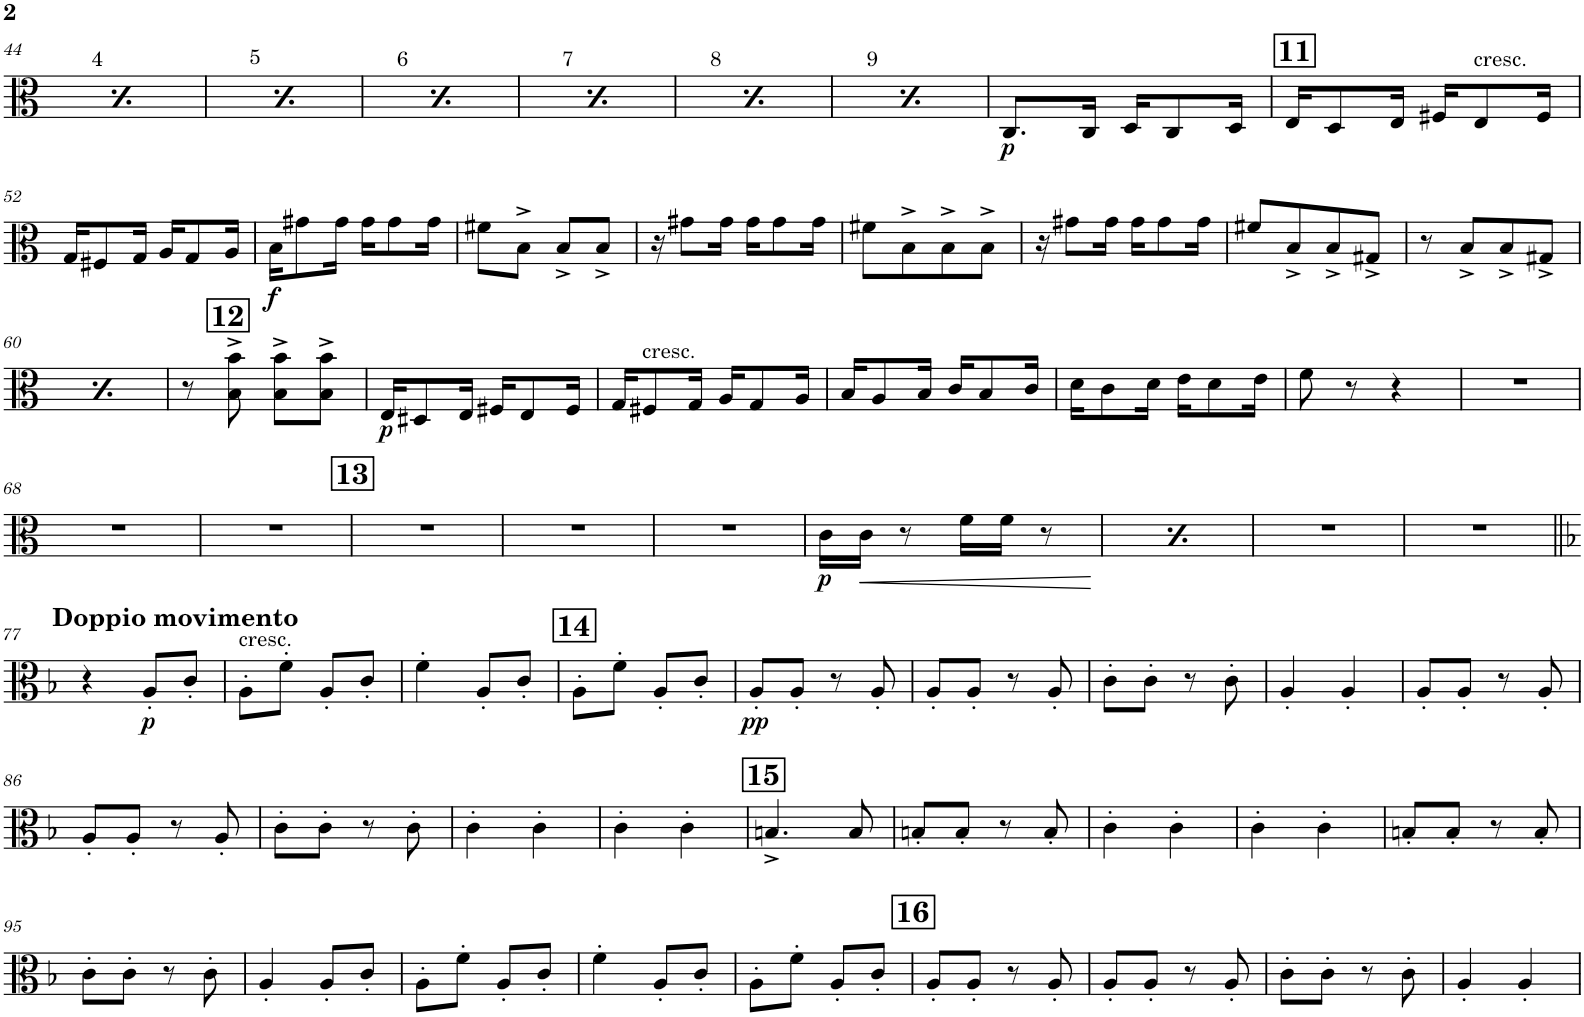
**kern	**dynam
*part1	*part1
*staff1	*staff1
*I"Piano	*
*I'Pno	*
!!LO:PB:g=z
*clefC3	*
*k[]	*
*M2/4	*
!!LO:REH:place=s1:a:B:cj:fs=14:t=O
=44	=44
!	!LO:DY:b
16c\LL	ff
16c\JJ	.
8r	.
16G/LL	.
16G/JJ	.
8r	.
!!LO:REH:place=s1:a:B:cj:fs=14:t=O
=45	=45
!	!LO:DY:b
16c\LL	ff
16c\JJ	.
8r	.
16G/LL	.
16G/JJ	.
8r	.
!!LO:REH:place=s1:a:B:cj:fs=14:t=O
=46	=46
!	!LO:DY:b
16c\LL	ff
16c\JJ	.
8r	.
16G/LL	.
16G/JJ	.
8r	.
!!LO:REH:place=s1:a:B:cj:fs=14:t=O
=47	=47
!	!LO:DY:b
16c\LL	ff
16c\JJ	.
8r	.
16G/LL	.
16G/JJ	.
8r	.
!!LO:REH:place=s1:a:B:cj:fs=14:t=O
=48	=48
!	!LO:DY:b
16c\LL	ff
16c\JJ	.
8r	.
16G/LL	.
16G/JJ	.
8r	.
!!LO:REH:place=s1:a:B:cj:fs=14:t=O
=49	=49
!	!LO:DY:b
16c\LL	ff
16c\JJ	.
8r	.
16G/LL	.
16G/JJ	.
8r	.
=50	=50
!	!LO:DY:b
8.C/L	p
16C/Jk	.
16D/KL	.
8C/	.
16D/Jk	.
!!LO:REH:place=s1:a:B:cj:fs=14:t=11
=51	=51
16E/KL	.
8D/	.
16E/Jk	.
16F#X/KL	.
!LO:TX:a:t=cresc.	!
8E/	.
16F#/Jk	.
!!LO:LB:g=z
=52	=52
16G/KL	.
8F#X/	.
16G/Jk	.
16A/KL	.
8G/	.
16A/Jk	.
=53	=53
!	!LO:DY:b
16B\KL	f
8g#X\	.
16g#\Jk	.
16g#\KL	.
8g#\	.
16g#\Jk	.
=54	=54
8f#X\L	.
8B^\J	.
8B^/L	.
8B^/J	.
=55	=55
16r	.
8g#X\L	.
16g#\Jk	.
16g#\KL	.
8g#\	.
16g#\Jk	.
=56	=56
8f#X\L	.
8B^>\	.
8B^\	.
8B^\J	.
=57	=57
16r	.
8g#X\L	.
16g#\Jk	.
16g#\KL	.
8g#\	.
16g#\Jk	.
=58	=58
8f#X/L	.
8B^/	.
8B^/	.
8G#X^/J	.
=59	=59
8r	.
8B^/L	.
8B^/	.
8G#X^/J	.
!!LO:LB:g=z
=60	=60
8r	.
8B^/L	.
8B^/	.
8G#X^/J	.
!!LO:REH:place=s1:a:B:cj:fs=14:t=12:qo=0.5
=61	=61
8r	.
8B\^ 8b\^	.
8B\^ 8b\^L	.
8B\^ 8b\^J	.
=62	=62
!	!LO:DY:b
16E/KL	p
8D#X/	.
16E/Jk	.
16F#X/KL	.
8E/	.
16F#/Jk	.
=63	=63
16G/KL	.
!LO:TX:a:t=cresc.	!
8F#X/	.
16G/Jk	.
16A/KL	.
8G/	.
16A/Jk	.
=64	=64
16B/KL	.
8A/	.
16B/Jk	.
16c/KL	.
8B/	.
16c/Jk	.
=65	=65
16d\KL	.
8c\	.
16d\Jk	.
16e\KL	.
8d\	.
16e\Jk	.
=66	=66
8f\	.
8r	.
4r	.
=67	=67
2r	.
!!LO:LB:g=z
=68	=68
2r	.
=69	=69
2r	.
!!LO:REH:place=s1:a:B:cj:fs=14:t=13
=70	=70
2r	.
=71	=71
2r	.
=72	=72
2r	.
=73	=73
!	!LO:DY:b
16c\LL	p
!	!LO:HP:b
16c\JJ	<
8r	.
16f\LL	.
16f\JJ	.
8r	.
.	[
=74	=74
!	!LO:DY:b
16c\LL	p
16c\JJ	.
8r	.
16f\LL	.
16f\JJ	.
8r	.
=75	=75
2r	.
=76	=76
2r	.
!!LO:LB:g=z
=77||	=77||
*k[b-]	*
4r	.
!LO:TX:a:B:t=Doppio movimento	!
!	!LO:DY:b
8A'/L	p
8c'/J	.
=78	=78
!LO:TX:a:t=cresc.	!
8A'\L	.
8f'\J	.
8A'/L	.
8c'/J	.
=79	=79
4f'\	.
8A'/L	.
8c'/J	.
!!LO:REH:place=s1:a:B:cj:fs=14:t=14
=80	=80
8A'\L	.
8f'\J	.
8A'/L	.
8c'/J	.
=81	=81
!	!LO:DY:b
8A'/L	pp
8A'/J	.
8r	.
8A'/	.
=82	=82
8A'/L	.
8A'/J	.
8r	.
8A'/	.
=83	=83
8c'\L	.
8c'\J	.
8r	.
8c'\	.
=84	=84
4A'/	.
4A'/	.
=85	=85
8A'/L	.
8A'/J	.
8r	.
8A'/	.
!!LO:LB:g=z
=86	=86
8A'/L	.
8A'/J	.
8r	.
8A'/	.
=87	=87
8c'\L	.
8c'\J	.
8r	.
8c'\	.
=88	=88
4c'\	.
4c'\	.
=89	=89
4c'\	.
4c'\	.
!!LO:REH:place=s1:a:B:cj:fs=14:t=15
=90	=90
4.Bn^/	.
8B/	.
=91	=91
8Bn'/L	.
8B'/J	.
8r	.
8B'/	.
=92	=92
4c'\	.
4c'\	.
=93	=93
4c'\	.
4c'\	.
=94	=94
8Bn'/L	.
8B'/J	.
8r	.
8B'/	.
!!LO:LB:g=z
=95	=95
8c'\L	.
8c'\J	.
8r	.
8c'\	.
=96	=96
4A'/	.
8A'/L	.
8c'/J	.
=97	=97
8A'\L	.
8f'\J	.
8A'/L	.
8c'/J	.
=98	=98
4f'\	.
8A'/L	.
8c'/J	.
=99	=99
8A'\L	.
8f'\J	.
8A'/L	.
8c'/J	.
!!LO:REH:place=s1:a:B:cj:fs=14:t=16
=100	=100
8A'/L	.
8A'/J	.
8r	.
8A'/	.
=101	=101
8A'/L	.
8A'/J	.
8r	.
8A'/	.
=102	=102
8c'\L	.
8c'\J	.
8r	.
8c'\	.
=103	=103
4A'/	.
4A'/	.
=	=
*-	*-
